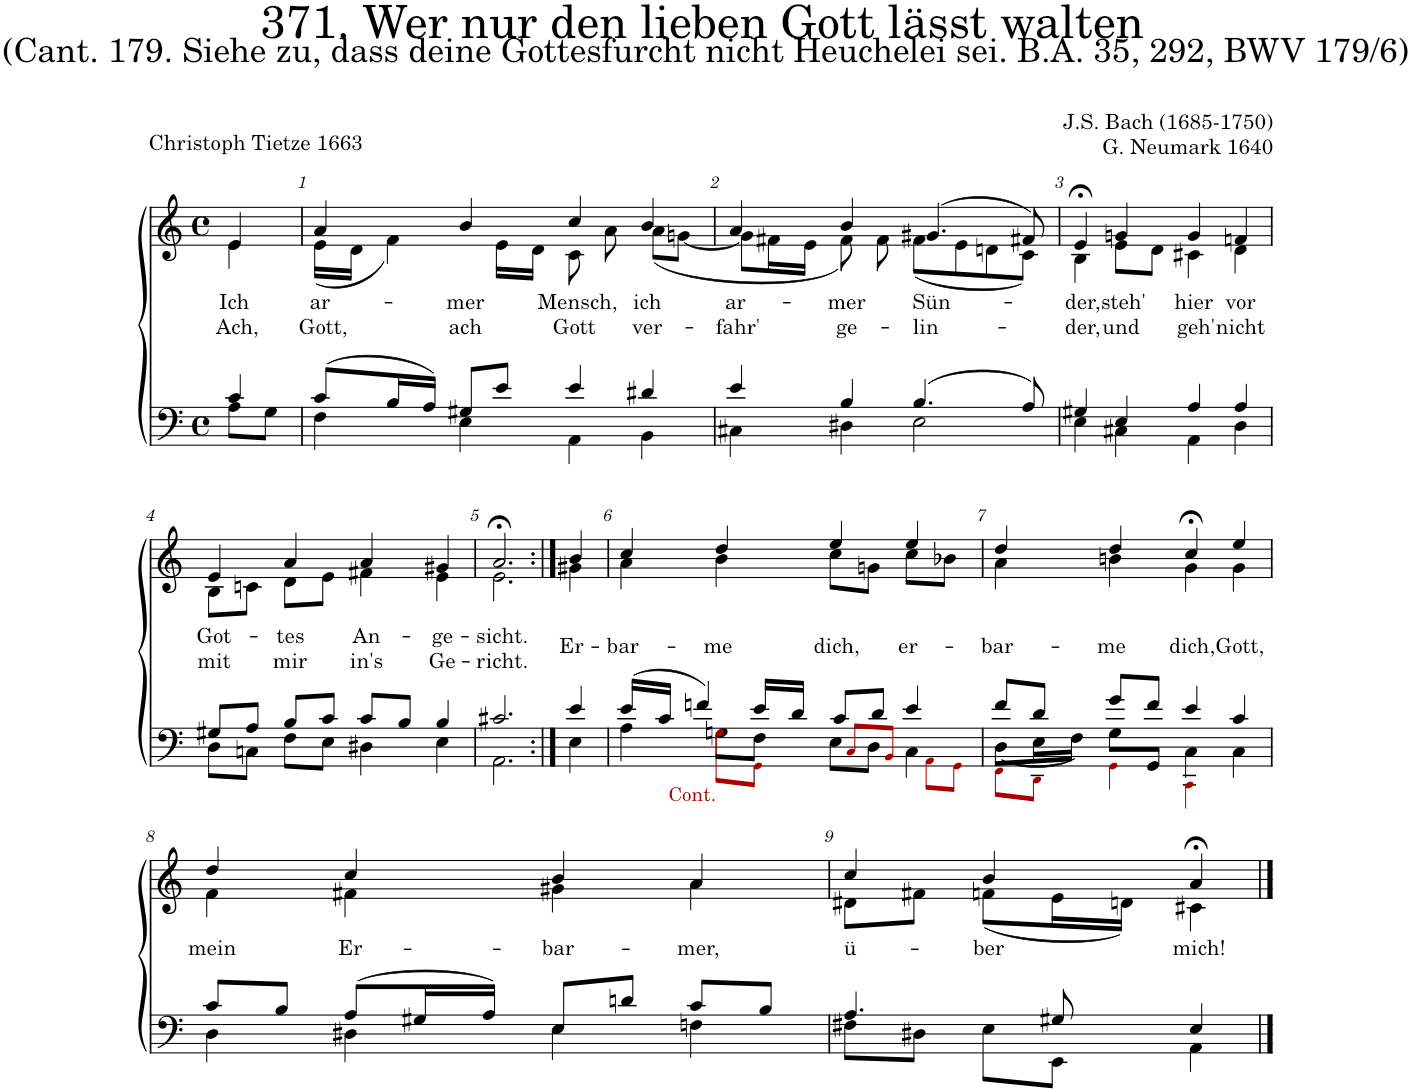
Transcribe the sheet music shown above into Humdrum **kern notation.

**kern	**kern	**text	**text
*part2	*part1	*part1	*part1
*staff2	*staff1	*staff1	*staff1
*I"Tenor/Bass	*I"Soprano/Alto	*	*
*clefF4	*clefG2	*	*
*k[]	*k[]	*	*
*M4/4	*M4/4	*	*
*met(c)	*met(c)	*	*
=	=	=	=
*^	*	*	*
!	!	!	!LO:LY:b	!LO:LY:b
*	*	*^	*	*
4c/	8A\L	4e/	4e\	Ich	Ach,
.	8G\J	.	.	.	.
=1	=1	=1	=1	=1	=1
!	!	!	!	!LO:LY:b	!LO:LY:b
(8c/L	4F\	4a/	(16e\LL	ar-	Gott,
.	.	.	16d\JJ	.	.
16B/L	.	.	4f\)	.	.
16A/JJ)	.	.	.	.	.
!	!	!	!	!LO:LY:b	!LO:LY:b
8G#X/L	4E\	4b/	.	-mer	ach
8e/J	.	.	16e\LL	.	.
.	.	.	16d\JJ	.	.
!	!	!	!	!LO:LY:b	!LO:LY:b
4e/	4AA\	4cc/	8c\	Mensch,	Gott
.	.	.	8a\	.	.
!	!	!	!	!LO:LY:b	!LO:LY:b
4d#X/	4BB\	4b/	(8a\L	ich	ver-
.	.	.	[8gn\J	.	.
=2	=2	=2	=2	=2	=2
!	!	!	!	!LO:LY:b	!LO:LY:b
4e/	4C#X\	4a/	8g\L]	ar-	-fahr'
.	.	.	16f#X\L	.	.
.	.	.	16e\JJ	.	.
!	!	!	!	!LO:LY:b	!LO:LY:b
4B/	4D#X\	4b/	8f#\)	-mer	ge-
.	.	.	8f#\	.	.
!	!	!	!	!LO:LY:b	!LO:LY:b
(4.B/	2E\	(4.g#X/	(8f#\L	Sün-	-lin-
.	.	.	8e\	.	.
.	.	.	8dn\	.	.
8A/)	.	8f#X/)	8c\J)	.	.
=3	=3	=3	=3	=3	=3
!	!	!	!	!LO:LY:b	!LO:LY:b
4G#X/	4E\	4e;<,/	4B\	-der,	-der,
!	!	!	!	!LO:LY:b	!LO:LY:b
4E/	4C#X\	4gn/	8e\L	steh'	und
.	.	.	8d\J	.	.
!	!	!	!	!LO:LY:b	!LO:LY:b
4A/	4AA\	4g/	4c#X\	hier	geh'
!	!	!	!	!LO:LY:b	!LO:LY:b
4A/	4D\	4fn/	4d\	vor	nicht
!!LO:LB:g=z	!!
=4	=4	=4	=4	=4	=4
!	!	!	!	!LO:LY:b	!LO:LY:b
8G#X/L	8D\L	4e/	8B\L	Got-	mit
8A/J	8Cn\J	.	8cn\J	.	.
!	!	!	!	!LO:LY:b	!LO:LY:b
8B/L	8F\L	4a/	8d\L	-tes	mir
8c/J	8E\J	.	8e\J	.	.
!	!	!	!	!LO:LY:b	!LO:LY:b
8c/L	4D#X\	4a/	4f#X\	An-	in's
8B/J	.	.	.	.	.
!	!	!	!	!LO:LY:b	!LO:LY:b
4B/	4E\	4g#X/	4e\	-ge-	Ge-
=5	=5	=5	=5	=5	=5
!	!	!	!	!LO:LY:b	!LO:LY:b
2.c#X/	2.AA\	2.a;<,/	2.e\	-sicht.	-richt.
=5X1:|!	=5X1:|!	=5X1:|!	=5X1:|!	=5X1:|!	=5X1:|!
!	!	!	!	!LO:LY:b	!
4e/	4E\	4b/	4g#X\	Er-	.
=6	=6	=6	=6	=6	=6
*	*^	*	*	*	*
!	!	!	!	!	!LO:LY:b	!
(16e/LL	4A\	4ryy	4cc/	4a\	-bar-	.
16c/JJ	.	.	.	.	.	.
4fn/)	.	.	.	.	.	.
!	!LO:TX:b:color=#AA0000:t=Cont.	!	!	!	!	!
!	!	!	!	!	!LO:LY:b	!
.	8Gn\L	8Gi\L	4dd/	4b\	-me	.
16e/LL	8F\J	8GGi\J	.	.	.	.
16d/JJ	.	.	.	.	.	.
!	!	!	!	!	!LO:LY:b	!
8c/L	8E\L	8Ci/L	4ee/	8cc\L	dich,	.
8d/J	8D\J	8BBi/J	.	8gn\J	.	.
!	!	!	!	!	!LO:LY:b	!
4e/	4C\	8AAi\L	4ee/	8cc\L	er-	.
.	.	8GGi\J	.	8b-X\J	.	.
=7	=7	=7	=7	=7	=7	=7
!	!	!	!	!	!LO:LY:b	!
8f/L	(8D\L	8FFi\L	4dd/	4a\	-bar-	.
8d/J	16E\L	8DDi\J	.	.	.	.
.	16F\JJ)	.	.	.	.	.
!	!	!	!	!	!LO:LY:b	!
8g/L	8G\L	4GGi\	4dd/	4bn\	-me	.
8f/J	8GG/J	.	.	.	.	.
!	!	!	!	!	!LO:LY:b	!
4e/	4C\	4CCi\	4cc;<,/	4g\	dich,	.
!	!	!	!	!	!LO:LY:b	!
4c/	4C\	4ryy	4ee/	4g\	Gott,	.
!!LO:LB:g=z	!!
=8	=8	=8	=8	=8	=8	=8
!	!	!	!	!	!LO:LY:b	!
*	*v	*v	*	*	*	*
8c/L	4D\	4dd/	4f\	mein	.
8B/J	.	.	.	.	.
!	!	!	!	!LO:LY:b	!
(8A/L	4D#X\	4cc/	4f#X\	Er-	.
16G#X/L	.	.	.	.	.
16A/JJ)	.	.	.	.	.
!	!	!	!	!LO:LY:b	!
8E/L	4E\	4b/	4g#X\	-bar-	.
8dn/J	.	.	.	.	.
!	!	!	!	!LO:LY:b	!
8c/L	4Fn\	4a/	4a\	-mer,	.
8B/J	.	.	.	.	.
=9	=9	=9	=9	=9	=9
!	!	!	!	!LO:LY:b	!
4.A/	8F#X\L	4cc/	8d#X\L	ü-	.
.	8D#X\J	.	8f#X\J	.	.
!	!	!	!	!LO:LY:b	!
.	8E\L	4b/	(8fn\L	-ber	.
8G#X/	8EE\J	.	16e\L	.	.
.	.	.	16dn\JJ)	.	.
!	!	!	!	!LO:LY:b	!
4E/	4AA\	4a;</	4c#X\	mich!	.
*v	*v	*	*	*	*
*	*v	*v	*	*
==	==	==	==
*-	*-	*-	*-
